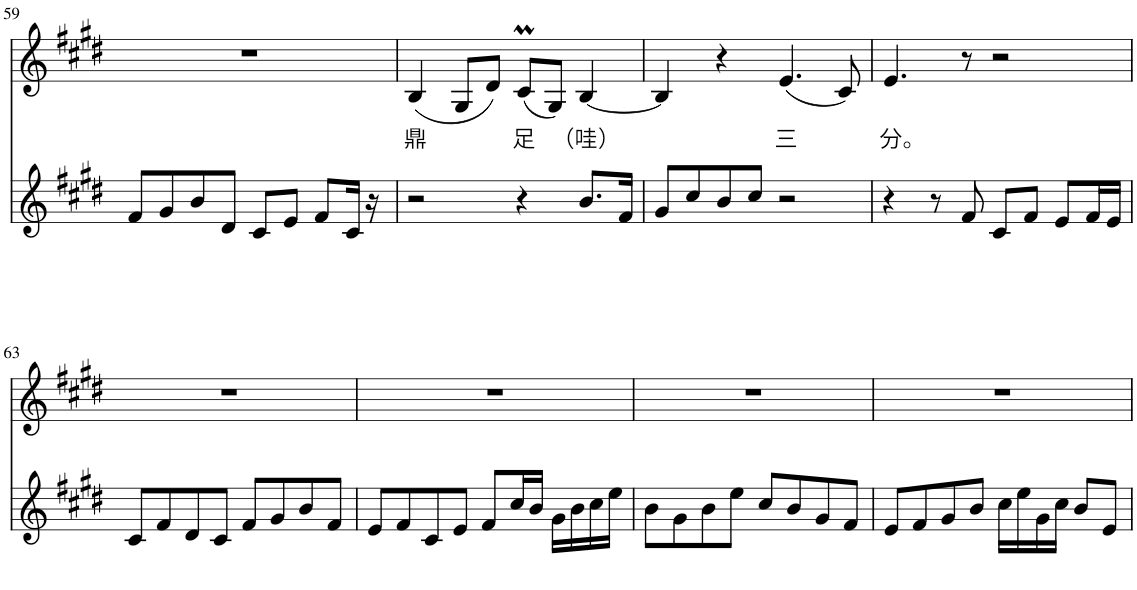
**kern	**kern	**text
*part2	*part1	*part1
*staff2	*staff1	*staff1
*I"Piano	*I"Piano	*
*I'Pno	*I'Pno	*
!!LO:PB:g=z
*clefG2	*clefG2	*
*k[f#c#g#d#]	*k[f#c#g#d#]	*
*M4/4	*M4/4	*
=59	=59	=59
8f#/L	1r	.
8g#/	.	.
8b/	.	.
8d#/J	.	.
8c#/L	.	.
8e/J	.	.
8f#/L	.	.
16c#/Jk	.	.
16r	.	.
=60	=60	=60
!	!	!LO:LY:b
2r	(4B/	鼎
.	8G#/L	.
.	8d#/J)	.
!	!	!LO:LY:b
4r	(8c#M/L	足
.	8G#/J)	.
!	!	!LO:LY:b
8.b/L	[4B/	（哇）
16f#/Jk	.	.
=61	=61	=61
8g#/L	4B/]	.
8cc#/	.	.
8b/	4r	.
8cc#/J	.	.
!	!	!LO:LY:b
2r	(4.e/	三
.	8c#/)	.
=62	=62	=62
!	!	!LO:LY:b
4r	4.e/	分。
8r	.	.
8f#/	8r	.
8c#/L	2r	.
8f#/J	.	.
8e/L	.	.
16f#/L	.	.
16e/JJ	.	.
!!LO:LB:g=z
=63	=63	=63
8c#/L	1r	.
8f#/	.	.
8d#/	.	.
8c#/J	.	.
8f#/L	.	.
8g#/	.	.
8b/	.	.
8f#/J	.	.
=64	=64	=64
8e/L	1r	.
8f#/	.	.
8c#/	.	.
8e/J	.	.
8f#/L	.	.
16cc#/L	.	.
16b/JJ	.	.
16g#\LL	.	.
16b\	.	.
16cc#\	.	.
16ee\JJ	.	.
=65	=65	=65
8b\L	1r	.
8g#\	.	.
8b\	.	.
8ee\J	.	.
8cc#/L	.	.
8b/	.	.
8g#/	.	.
8f#/J	.	.
=66	=66	=66
8e/L	1r	.
8f#/	.	.
8g#/	.	.
8b/J	.	.
16cc#\LL	.	.
16ee\	.	.
16g#\	.	.
16cc#\JJ	.	.
8b/L	.	.
8e/J	.	.
=	=	=
*-	*-	*-
